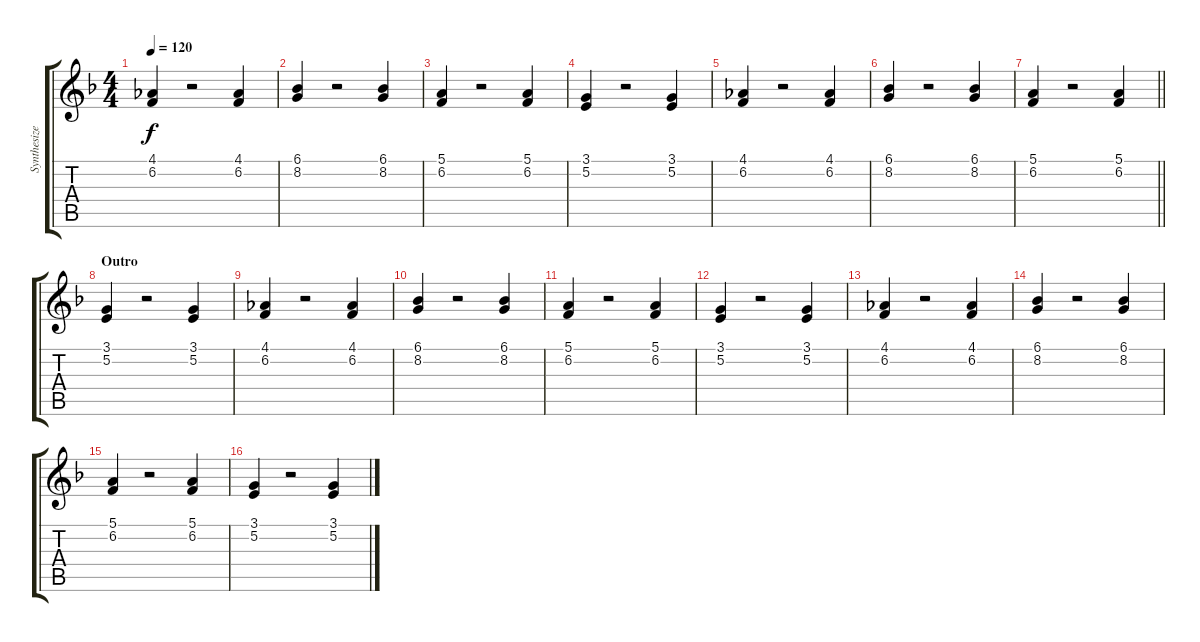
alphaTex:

\track ("Synthesizer Voices" "Synthesize") {instrument choiraahs}
\staff {score tabs}
\tuning (E4 B3 G3 D3 A2 E2) {hide}
\ts (4 4)
\tempo 120
\clef g2
\ks f
(4.1 6.2).4{dy f} r.2 (4.1 6.2).4 |
(6.1 8.2).4 r.2 (6.1 8.2).4 |
(5.1 6.2).4 r.2 (5.1 6.2).4 |
(3.1 5.2).4 r.2 (3.1 5.2).4 |
(4.1 6.2).4 r.2 (4.1 6.2).4 |
(6.1 8.2).4 r.2 (6.1 8.2).4 |
\barLineRight lightlight
(5.1 6.2).4 r.2 (5.1 6.2).4 |
\section ("" "Outro")
(3.1 5.2).4 r.2 (3.1 5.2).4 |
(4.1 6.2).4 r.2 (4.1 6.2).4 |
(6.1 8.2).4 r.2 (6.1 8.2).4 |
(5.1 6.2).4 r.2 (5.1 6.2).4 |
(3.1 5.2).4 r.2 (3.1 5.2).4 |
(4.1 6.2).4 r.2 (4.1 6.2).4 |
(6.1 8.2).4 r.2 (6.1 8.2).4 |
(5.1 6.2).4 r.2 (5.1 6.2).4 |
(3.1 5.2).4 r.2 (3.1 5.2).4
